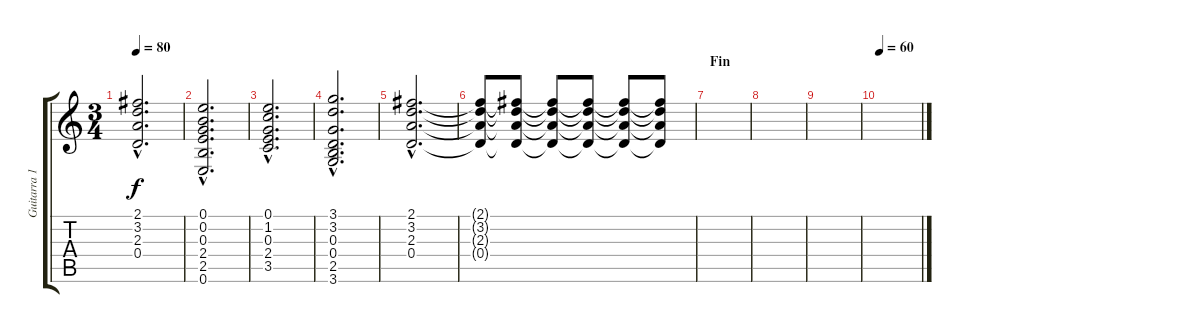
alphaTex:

\track ("Guitarra 1 (Evan)" "Guitarra 1") {instrument distortionguitar}
\staff {score tabs}
\tuning (E4 B3 G3 D3 A2 E2) {hide}
\ts (3 4)
\tempo 80
\clef g2
\ks c
(2.1{hac} 3.2{hac} 2.3{hac} 0.4{hac}).2{d dy f} |
(0.1{hac} 0.2{hac} 0.3{hac} 2.4{hac} 2.5{hac} 0.6{hac}).2{d volume 10 instrument distortionguitar} |
(0.1{hac} 1.2{hac} 0.3{hac} 2.4{hac} 3.5{hac}).2{d} |
(3.1{hac} 3.2{hac} 0.3{hac} 0.4{hac} 2.5{hac} 3.6{hac}).2{d} |
(2.1{hac} 3.2{hac} 2.3{hac} 0.4{hac}).2{d} |
(2.1{t} 3.2{t} 2.3{t} 0.4{t}).8 (2.1{t} 3.2{t} 2.3{t} 0.4{t}).8 (2.1{t} 3.2{t} 2.3{t} 0.4{t}).8 (2.1{t} 3.2{t} 2.3{t} 0.4{t}).8 (2.1{t} 3.2{t} 2.3{t} 0.4{t}).8 (2.1{t} 3.2{t} 2.3{t} 0.4{t}).8 |
\section ("" "Fin")
|
|
|
\tempo 60
